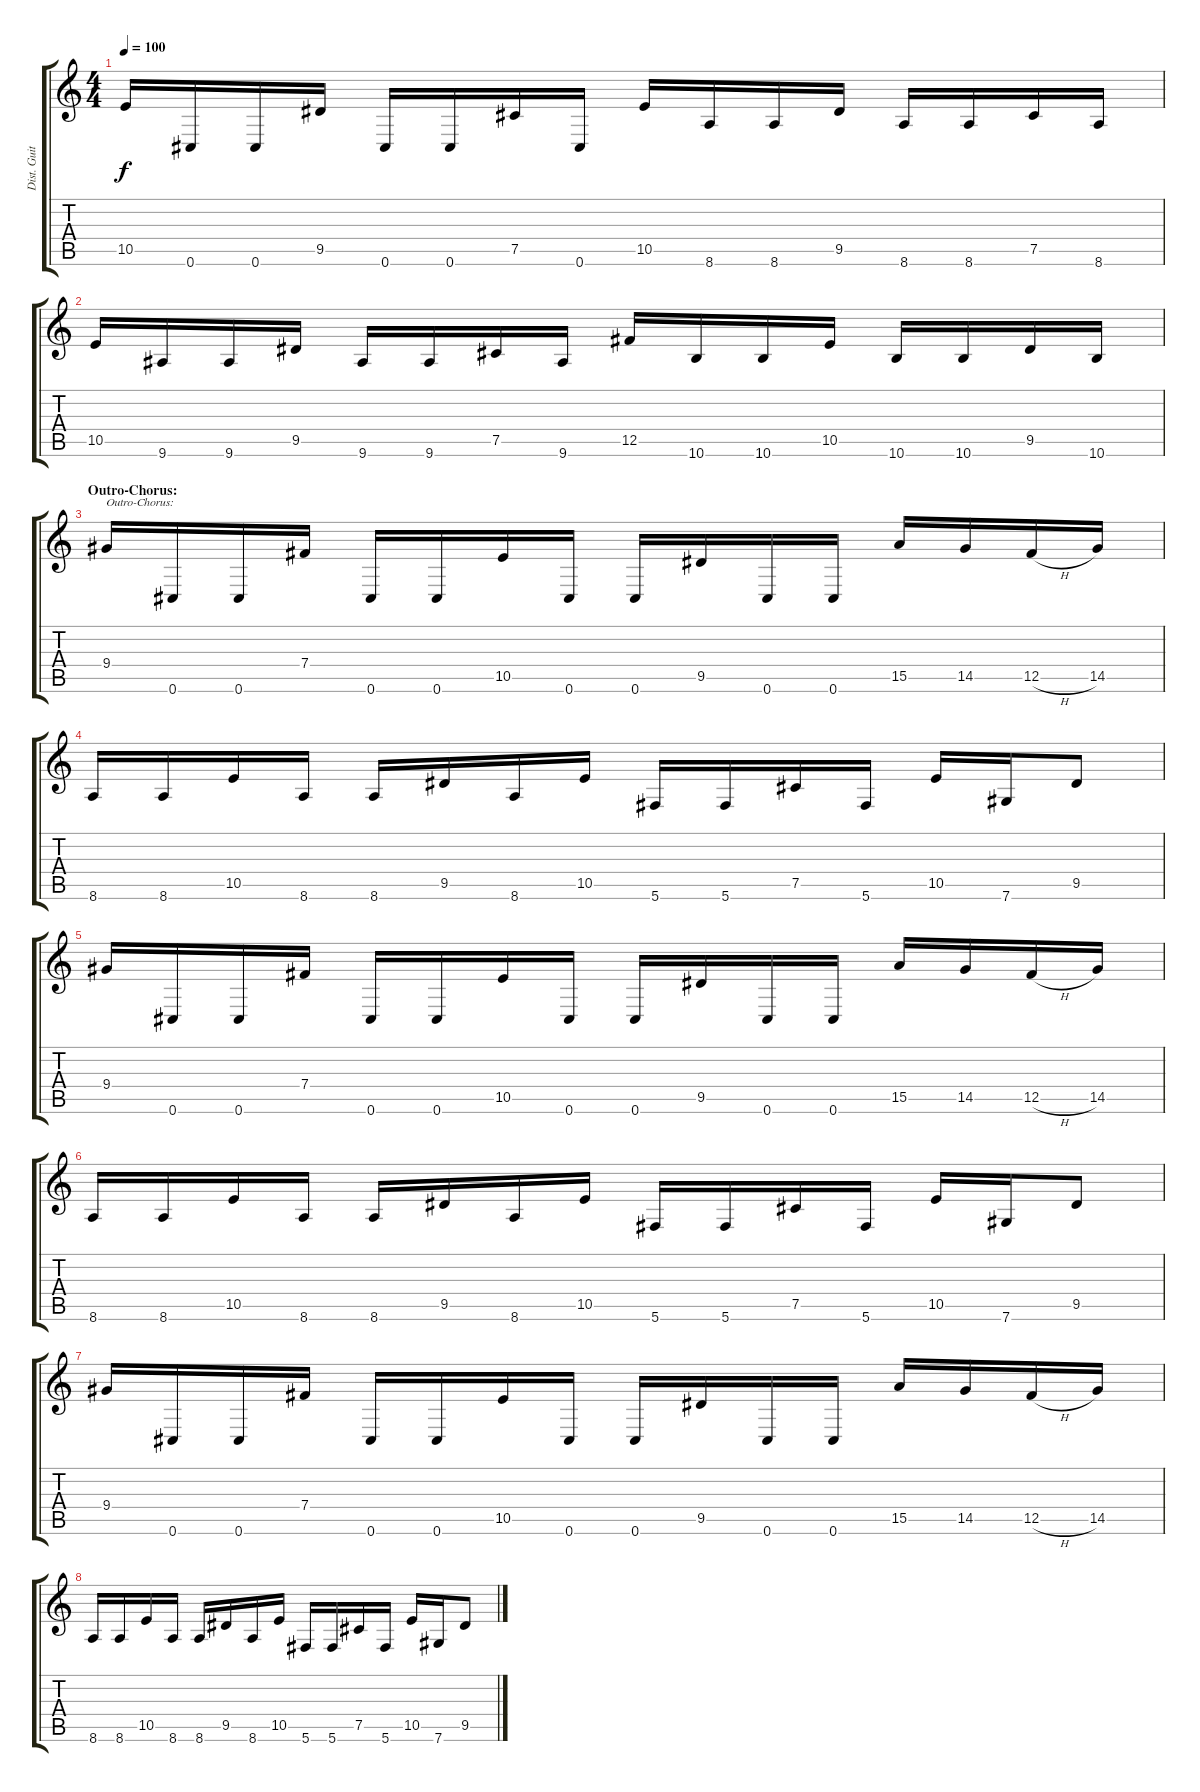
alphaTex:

\track ("Dist. Guitar 1" "Dist. Guit") {instrument distortionguitar}
\staff {score tabs}
\tuning (Db4 Ab3 E3 B2 Gb2 Db2) {hide}
\ts (4 4)
\tempo 100
\clef g2
\ks c
10.5.16{dy f} 0.6.16 0.6.16 9.5.16 0.6.16 0.6.16 7.5.16 0.6.16 10.5.16 8.6.16 8.6.16 9.5.16 8.6.16 8.6.16 7.5.16 8.6.16 |
10.5.16 9.6.16 9.6.16 9.5.16 9.6.16 9.6.16 7.5.16 9.6.16 12.5.16 10.6.16 10.6.16 10.5.16 10.6.16 10.6.16 9.5.16 10.6.16 |
\section ("" "Outro-Chorus:")
9.4.16{txt "Outro-Chorus:"} 0.6.16 0.6.16 7.4.16 0.6.16 0.6.16 10.5.16 0.6.16 0.6.16 9.5.16 0.6.16 0.6.16 15.5.16 14.5.16 12.5{h}.16 14.5.16 |
8.6.16 8.6.16 10.5.16 8.6.16 8.6.16 9.5.16 8.6.16 10.5.16 5.6.16 5.6.16 7.5.16 5.6.16 10.5.16 7.6.16 9.5.8 |
9.4.16 0.6.16 0.6.16 7.4.16 0.6.16 0.6.16 10.5.16 0.6.16 0.6.16 9.5.16 0.6.16 0.6.16 15.5.16 14.5.16 12.5{h}.16 14.5.16 |
8.6.16 8.6.16 10.5.16 8.6.16 8.6.16 9.5.16 8.6.16 10.5.16 5.6.16 5.6.16 7.5.16 5.6.16 10.5.16 7.6.16 9.5.8 |
9.4.16 0.6.16 0.6.16 7.4.16 0.6.16 0.6.16 10.5.16 0.6.16 0.6.16 9.5.16 0.6.16 0.6.16 15.5.16 14.5.16 12.5{h}.16 14.5.16 |
8.6.16 8.6.16 10.5.16 8.6.16 8.6.16 9.5.16 8.6.16 10.5.16 5.6.16 5.6.16 7.5.16 5.6.16 10.5.16 7.6.16 9.5.8
